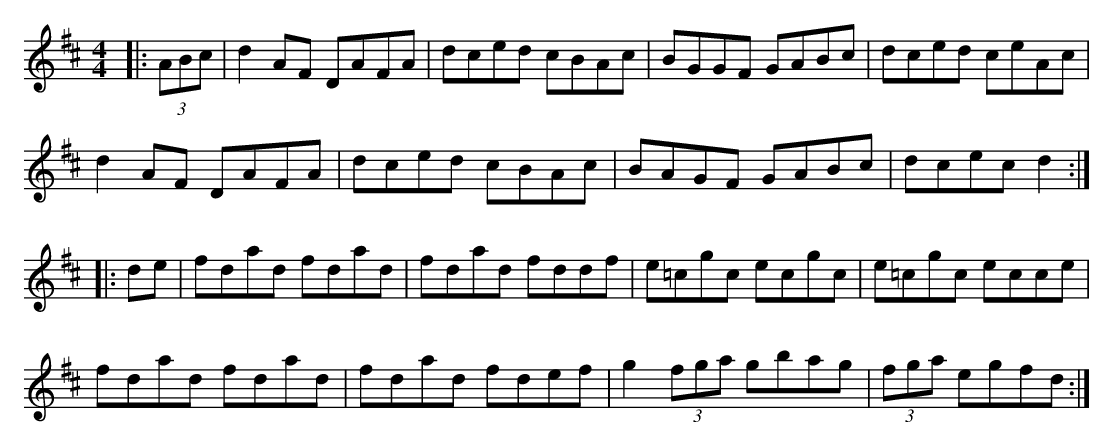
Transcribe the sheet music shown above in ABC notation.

X:1
M:4/4
K:D
|:(3ABc|d2AF DAFA|dced cBAc|BGGF GABc|dced ceAc|
d2AF DAFA|dced cBAc|BAGF GABc|dcec d2:|
|:de|fdad fdad|fdad fddf|e=cgc ecgc|e=cgc ecce|
fdad fdad|fdad fdef|g2 (3fga gbag|(3fga egfd:|
